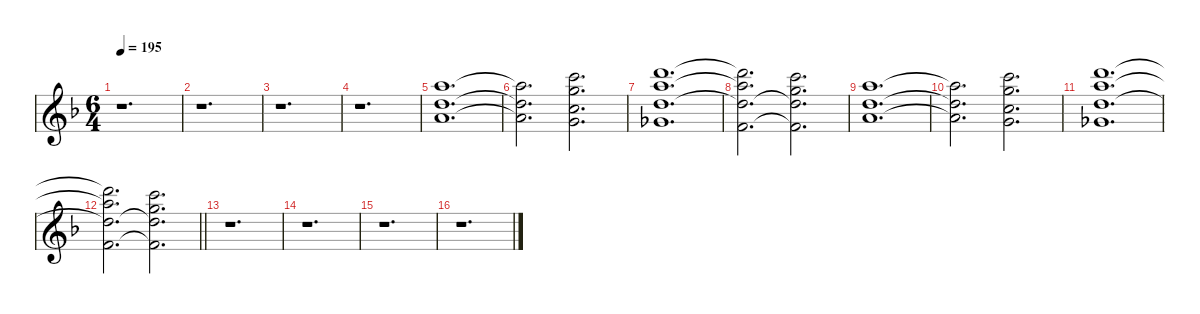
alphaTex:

\defaultSystemsLayout 4
\hideDynamics
\bracketExtendMode nobrackets
\singleTrackTrackNamePolicy hidden
\multiTrackTrackNamePolicy hidden
\firstSystemTrackNameMode fullname
\firstSystemTrackNameOrientation horizontal
\otherSystemsTrackNameOrientation horizontal
\track ("Keyboards" "vln.") {defaultSystemsLayout 8 instrument stringensemble1}
\staff {score}
\tuning (D4 A3 F3 D3 A2 D2)
\ts (6 4)
\tempo 195
\clef g2
\ks dminor
r.1{d dy mp beam Down} |
r.1{d beam Down} |
r.1{d beam Down} |
r.1{d instrument stringensemble1 beam Down} |
(19.1{acc forcenatural} 17.2{acc forcenatural} 16.3{acc forcenatural}).1{d dy f beam Down} |
(19.1{t acc forcenatural} 17.2{t acc forcenatural} 16.3{t acc forcenatural}).2{d beam Down} (22.1{acc forcenatural} 22.2{acc forcenatural} 19.3{acc forcenatural} 17.4{acc forcenatural}).2{d beam Down} |
(24.1{acc forcenatural} 24.2{acc forcenatural} 21.3{acc forcenatural} 16.4{acc b}).1{d beam Down} |
(24.1{t acc forcenatural} 24.2{t acc forcenatural} 21.3{t acc forcenatural} 15.4{acc forcenatural}).2{d beam Down} (22.1{acc forcenatural} 22.2{acc forcenatural} 21.3{t acc forcenatural} 15.4{t acc forcenatural}).2{d beam Down} |
(19.1{acc forcenatural} 17.2{acc forcenatural} 16.3{acc forcenatural}).1{d beam Down} |
(19.1{t acc forcenatural} 17.2{t acc forcenatural} 16.3{t acc forcenatural}).2{d beam Down} (22.1{acc forcenatural} 22.2{acc forcenatural} 19.3{acc forcenatural} 17.4{acc forcenatural}).2{d beam Down} |
(24.1{acc forcenatural} 24.2{acc forcenatural} 21.3{acc forcenatural} 16.4{acc b}).1{d beam Down} |
\barLineRight lightlight
(24.1{t acc forcenatural} 24.2{t acc forcenatural} 21.3{t acc forcenatural} 15.4{acc forcenatural}).2{d beam Down} (22.1{acc forcenatural} 22.2{acc forcenatural} 21.3{t acc forcenatural} 15.4{t acc forcenatural}).2{d beam Down} |
r.1{d beam Down} |
r.1{d beam Down} |
r.1{d beam Down} |
r.1{d beam Down}
